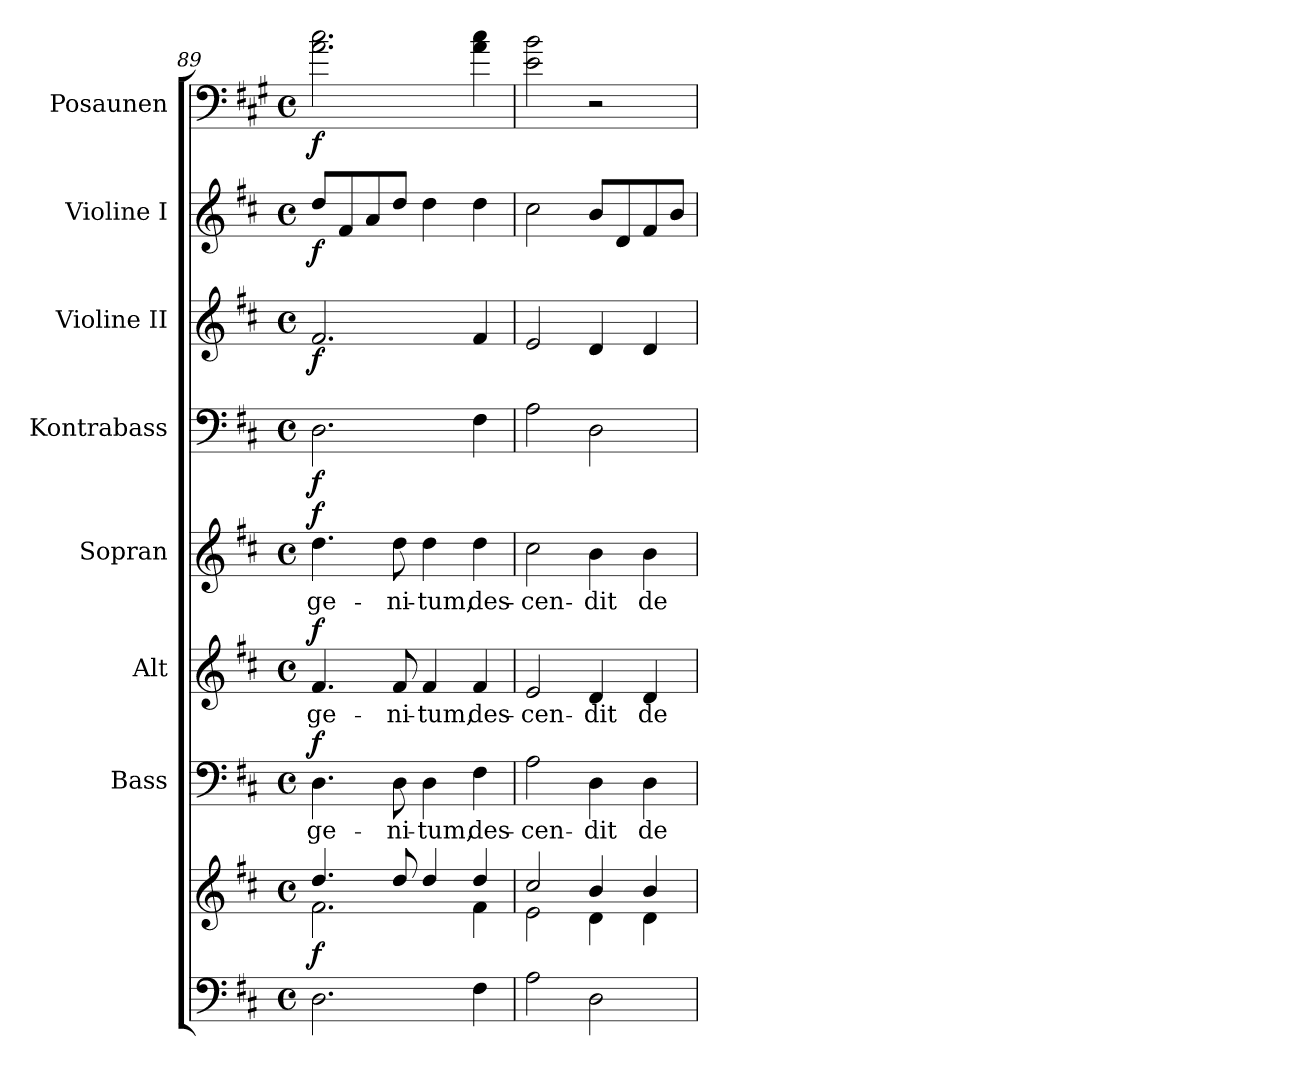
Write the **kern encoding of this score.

**kern	**kern	**dynam	**kern	**text	**dynam	**kern	**text	**dynam	**kern	**text	**dynam	**kern	**dynam	**kern	**dynam	**kern	**dynam	**kern	**dynam
*part8	*part8	*part8	*part7	*part7	*part7	*part6	*part6	*part6	*part5	*part5	*part5	*part4	*part4	*part3	*part3	*part2	*part2	*part1	*part1
*staff9	*staff8	*staff8/9	*staff7	*staff7	*staff7	*staff6	*staff6	*staff6	*staff5	*staff5	*staff5	*staff4	*staff4	*staff3	*staff3	*staff2	*staff2	*staff1	*staff1
*	*	*	*I"Bass	*	*	*I"Alt	*	*	*I"Sopran	*	*	*I"Kontrabass	*	*I"Violine II	*	*I"Violine I	*	*I"Posaunen	*
*	*	*	*I'B.	*	*	*I'A.	*	*	*I'S.	*	*	*I'Kb.	*	*I'Vl. II	*	*I'Vl. I	*	*I'Pos.	*
*clefF4	*clefG2	*	*clefF4	*	*	*clefG2	*	*	*clefG2	*	*	*clefF4	*	*clefG2	*	*clefG2	*	*clefF4	*
*	*	*	*	*	*	*	*	*	*	*	*	*ITrd7c12	*	*	*	*	*	*ITrd4c7	*
*k[f#c#]	*k[f#c#]	*	*k[f#c#]	*	*	*k[f#c#]	*	*	*k[f#c#]	*	*	*k[f#c#]	*	*k[f#c#]	*	*k[f#c#]	*	*k[f#c#]	*
*D:	*D:	*	*D:	*	*	*D:	*	*	*D:	*	*	*D:	*	*D:	*	*D:	*	*D:	*
*M4/4	*M4/4	*	*M4/4	*	*	*M4/4	*	*	*M4/4	*	*	*M4/4	*	*M4/4	*	*M4/4	*	*M4/4	*
*met(c)	*met(c)	*	*met(c)	*	*	*met(c)	*	*	*met(c)	*	*	*met(c)	*	*met(c)	*	*met(c)	*	*met(c)	*
=89	=89	=89	=89	=89	=89	=89	=89	=89	=89	=89	=89	=89	=89	=89	=89	=89	=89	=89	=89
*	*^	*	*	*	*	*	*	*	*	*	*	*	*	*	*	*	*	*	*
!	!	!	!LO:DY:b	!	!LO:LY:b	!LO:DY:a	!	!LO:LY:b	!LO:DY:a	!	!LO:LY:b	!LO:DY:a	!	!LO:DY:b	!	!LO:DY:b	!	!LO:DY:b	!	!LO:DY:b
2.D\	4.dd/	2.f#\	f	4.D\	-ge-	f	4.f#/	-ge-	f	4.dd\	-ge-	f	2.DD\	f	2.f#/	f	8dd/L	f	2.d\ 2.f#\	f
.	.	.	.	.	.	.	.	.	.	.	.	.	.	.	.	.	8f#/	.	.	.
.	.	.	.	.	.	.	.	.	.	.	.	.	.	.	.	.	8a/	.	.	.
!	!	!	!	!	!LO:LY:b	!	!	!LO:LY:b	!	!	!LO:LY:b	!	!	!	!	!	!	!	!	!
.	8dd/	.	.	8D\	-ni-	.	8f#/	-ni-	.	8dd\	-ni-	.	.	.	.	.	8dd/J	.	.	.
!	!	!	!	!	!LO:LY:b	!	!	!LO:LY:b	!	!	!LO:LY:b	!	!	!	!	!	!	!	!	!
.	4dd/	.	.	4D\	-tum,	.	4f#/	-tum,	.	4dd\	-tum,	.	.	.	.	.	4dd\	.	.	.
!	!	!	!	!	!LO:LY:b	!	!	!LO:LY:b	!	!	!LO:LY:b	!	!	!	!	!	!	!	!	!
4F#\	4dd/	4f#\	.	4F#\	des-	.	4f#/	des-	.	4dd\	des-	.	4FF#\	.	4f#/	.	4dd\	.	4d\ 4f#\	.
=90	=90	=90	=90	=90	=90	=90	=90	=90	=90	=90	=90	=90	=90	=90	=90	=90	=90	=90	=90	=90
!	!	!	!	!	!LO:LY:b	!	!	!LO:LY:b	!	!	!LO:LY:b	!	!	!	!	!	!	!	!	!
2A\	2cc#/	2e\	.	2A\	-cen-	.	2e/	-cen-	.	2cc#\	-cen-	.	2AA\	.	2e/	.	2cc#\	.	2A\ 2e\	.
!	!	!	!	!	!LO:LY:b	!	!	!LO:LY:b	!	!	!LO:LY:b	!	!	!	!	!	!	!	!	!
2D\	4b/	4d\	.	4D\	-dit	.	4d/	-dit	.	4b\	-dit	.	2DD\	.	4d/	.	8b/L	.	2r	.
.	.	.	.	.	.	.	.	.	.	.	.	.	.	.	.	.	8d/	.	.	.
!	!	!	!	!	!LO:LY:b	!	!	!LO:LY:b	!	!	!LO:LY:b	!	!	!	!	!	!	!	!	!
.	4b/	4d\	.	4D\	de	.	4d/	de	.	4b\	de	.	.	.	4d/	.	8f#/	.	.	.
.	.	.	.	.	.	.	.	.	.	.	.	.	.	.	.	.	8b/J	.	.	.
*	*v	*v	*	*	*	*	*	*	*	*	*	*	*	*	*	*	*	*	*	*
=	=	=	=	=	=	=	=	=	=	=	=	=	=	=	=	=	=	=	=
*-	*-	*-	*-	*-	*-	*-	*-	*-	*-	*-	*-	*-	*-	*-	*-	*-	*-	*-	*-
